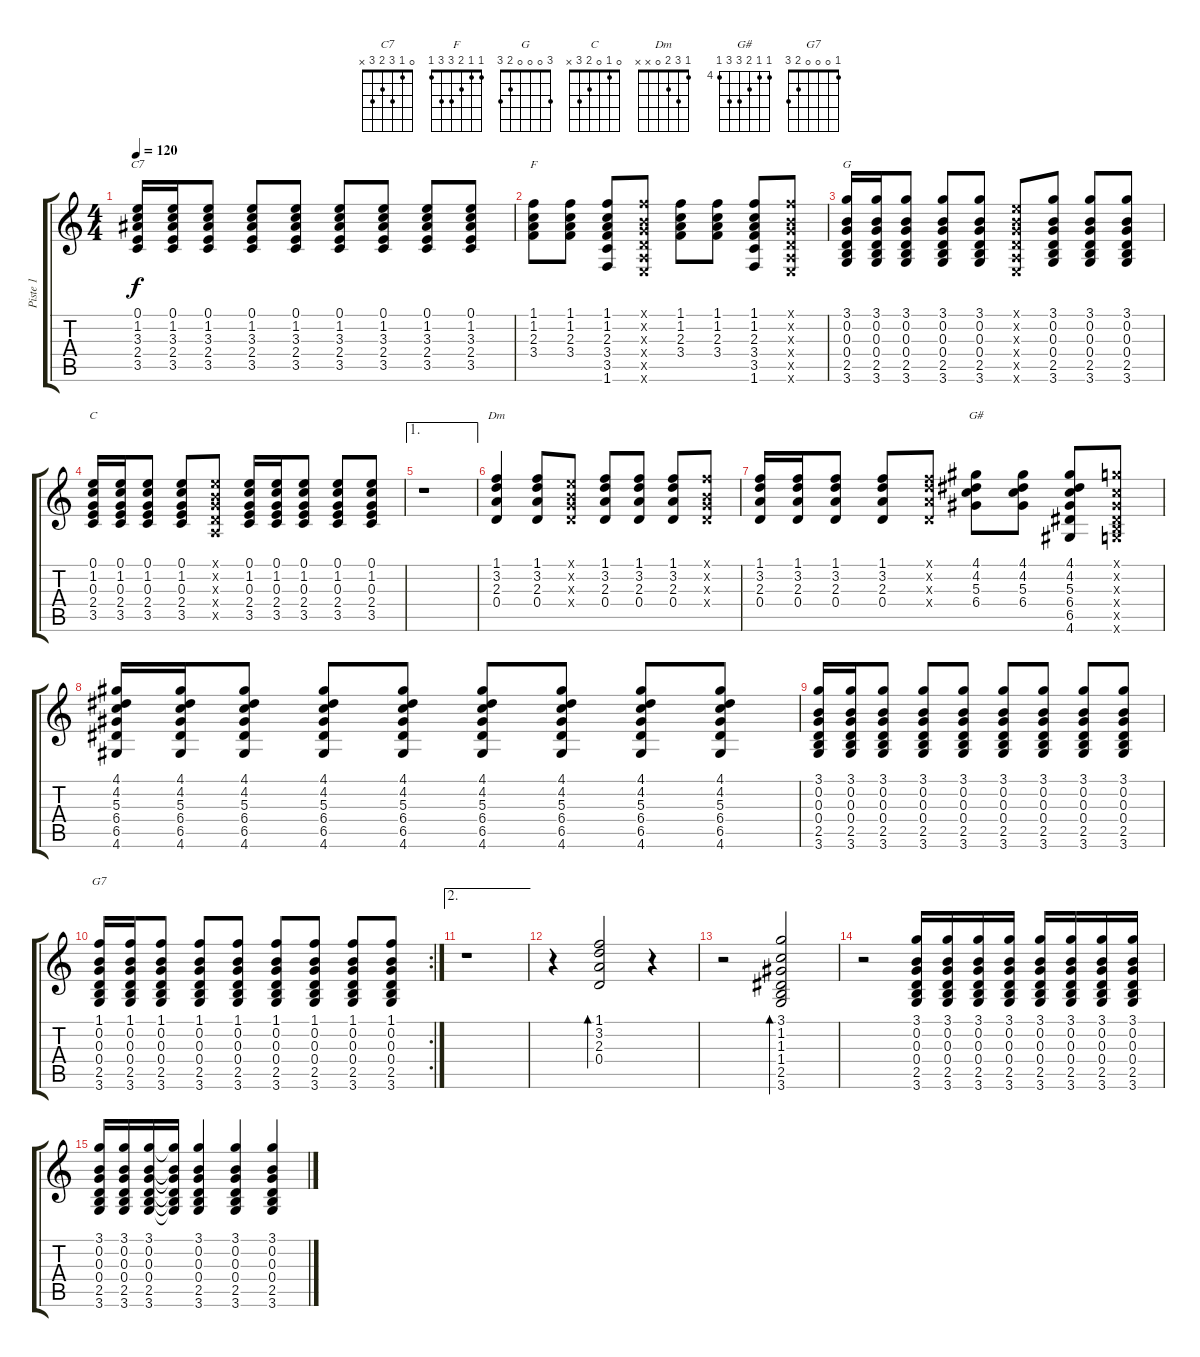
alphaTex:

\track ("Piste 1" "Piste 1") {instrument acousticguitarsteel}
\staff {score tabs}
\tuning (E4 B3 G3 D3 A2 E2) {hide}
\chord ("C7" 0 1 3 2 3 x)
\chord ("F" 1 1 2 3 3 1)
\chord ("G" 3 0 0 0 2 3)
\chord ("C" 0 1 0 2 3 x)
\chord ("Dm" 1 3 2 0 x x)
\chord ("G#" 4 4 5 6 6 4) {firstfret 4}
\chord ("G7" 1 0 0 0 2 3)
\ts (4 4)
\tempo 120
\clef g2
\ks c
(0.1 1.2 3.3 2.4 3.5).16{ch "C7" dy f} (0.1 1.2 3.3 2.4 3.5).16 (0.1 1.2 3.3 2.4 3.5).8 (0.1 1.2 3.3 2.4 3.5).8 (0.1 1.2 3.3 2.4 3.5).8 (0.1 1.2 3.3 2.4 3.5).8 (0.1 1.2 3.3 2.4 3.5).8 (0.1 1.2 3.3 2.4 3.5).8 (0.1 1.2 3.3 2.4 3.5).8 |
(1.1 1.2 2.3 3.4).8{ch "F"} (1.1 1.2 2.3 3.4).8 (1.1 1.2 2.3 3.4 3.5 1.6).8 (1.1{x} 0.2{x} 0.3{x} 0.4{x} 0.5{x} 0.6{x}).8 (1.1 1.2 2.3 3.4).8 (1.1 1.2 2.3 3.4).8 (1.1 1.2 2.3 3.4 3.5 1.6).8 (1.1{x} 0.2{x} 0.3{x} 0.4{x} 0.5{x} 0.6{x}).8 |
(3.1 0.2 0.3 0.4 2.5 3.6).16{ch "G"} (3.1 0.2 0.3 0.4 2.5 3.6).16 (3.1 0.2 0.3 0.4 2.5 3.6).8 (3.1 0.2 0.3 0.4 2.5 3.6).8 (3.1 0.2 0.3 0.4 2.5 3.6).8 (0.1{x} 0.2{x} 0.3{x} 0.4{x} 0.5{x} 0.6{x}).8 (3.1 0.2 0.3 0.4 2.5 3.6).8 (3.1 0.2 0.3 0.4 2.5 3.6).8 (3.1 0.2 0.3 0.4 2.5 3.6).8 |
(0.1 1.2 0.3 2.4 3.5).16{ch "C"} (0.1 1.2 0.3 2.4 3.5).16 (0.1 1.2 0.3 2.4 3.5).8 (0.1 1.2 0.3 2.4 3.5).8 (0.1{x} 0.2{x} 0.3{x} 0.4{x} 0.5{x}).8 (0.1 1.2 0.3 2.4 3.5).16 (0.1 1.2 0.3 2.4 3.5).16 (0.1 1.2 0.3 2.4 3.5).8 (0.1 1.2 0.3 2.4 3.5).8 (0.1 1.2 0.3 2.4 3.5).8 |
\ae 1
r.1 |
(1.1 3.2 2.3 0.4).4{ch "Dm"} (1.1 3.2 2.3 0.4).8 (0.1{x} 0.2{x} 0.3{x} 0.4{x}).8 (1.1 3.2 2.3 0.4).8 (1.1 3.2 2.3 0.4).8 (1.1 3.2 2.3 0.4).8 (1.1{x} 0.2{x} 0.3{x} 0.4{x}).8 |
(1.1 3.2 2.3 0.4).16 (1.1 3.2 2.3 0.4).16 (1.1 3.2 2.3 0.4).8 (1.1 3.2 2.3 0.4).8 (1.1{x} 3.2{x} 2.3{x} 0.4{x}).8 (4.1 4.2 5.3 6.4).8{ch "G#"} (4.1 4.2 5.3 6.4).8 (4.1 4.2 5.3 6.4 6.5 4.6).8 (3.1{x} 1.2{x} 1.3{x} 1.4{x} 2.5{x} 3.6{x}).8 |
(4.1 4.2 5.3 6.4 6.5 4.6).16 (4.1 4.2 5.3 6.4 6.5 4.6).16 (4.1 4.2 5.3 6.4 6.5 4.6).8 (4.1 4.2 5.3 6.4 6.5 4.6).8 (4.1 4.2 5.3 6.4 6.5 4.6).8 (4.1 4.2 5.3 6.4 6.5 4.6).8 (4.1 4.2 5.3 6.4 6.5 4.6).8 (4.1 4.2 5.3 6.4 6.5 4.6).8 (4.1 4.2 5.3 6.4 6.5 4.6).8 |
(3.1 0.2 0.3 0.4 2.5 3.6).16 (3.1 0.2 0.3 0.4 2.5 3.6).16 (3.1 0.2 0.3 0.4 2.5 3.6).8 (3.1 0.2 0.3 0.4 2.5 3.6).8 (3.1 0.2 0.3 0.4 2.5 3.6).8 (3.1 0.2 0.3 0.4 2.5 3.6).8 (3.1 0.2 0.3 0.4 2.5 3.6).8 (3.1 0.2 0.3 0.4 2.5 3.6).8 (3.1 0.2 0.3 0.4 2.5 3.6).8 |
\rc 2
(1.1 0.2 0.3 0.4 2.5 3.6).16{ch "G7"} (1.1 0.2 0.3 0.4 2.5 3.6).16 (1.1 0.2 0.3 0.4 2.5 3.6).8 (1.1 0.2 0.3 0.4 2.5 3.6).8 (1.1 0.2 0.3 0.4 2.5 3.6).8 (1.1 0.2 0.3 0.4 2.5 3.6).8 (1.1 0.2 0.3 0.4 2.5 3.6).8 (1.1 0.2 0.3 0.4 2.5 3.6).8 (1.1 0.2 0.3 0.4 2.5 3.6).8 |
\ae 2
r.1 |
r.4 (1.1 3.2 2.3 0.4).2{bd 240} r.4 |
r.2 (3.1 1.2 1.3 1.4 2.5 3.6).2{bd 240} |
r.2 (3.1 0.2 0.3 0.4 2.5 3.6).16 (3.1 0.2 0.3 0.4 2.5 3.6).16 (3.1 0.2 0.3 0.4 2.5 3.6).16 (3.1 0.2 0.3 0.4 2.5 3.6).16 (3.1 0.2 0.3 0.4 2.5 3.6).16 (3.1 0.2 0.3 0.4 2.5 3.6).16 (3.1 0.2 0.3 0.4 2.5 3.6).16 (3.1 0.2 0.3 0.4 2.5 3.6).16 |
(3.1 0.2 0.3 0.4 2.5 3.6).16 (3.1 0.2 0.3 0.4 2.5 3.6).16 (3.1 0.2 0.3 0.4 2.5 3.6).16 (3.1{t} 0.2{t} 0.3{t} 0.4{t} 2.5{t} 3.6{t}).16 (3.1 0.2 0.3 0.4 2.5 3.6).4 (3.1 0.2 0.3 0.4 2.5 3.6).4 (3.1 0.2 0.3 0.4 2.5 3.6).4
